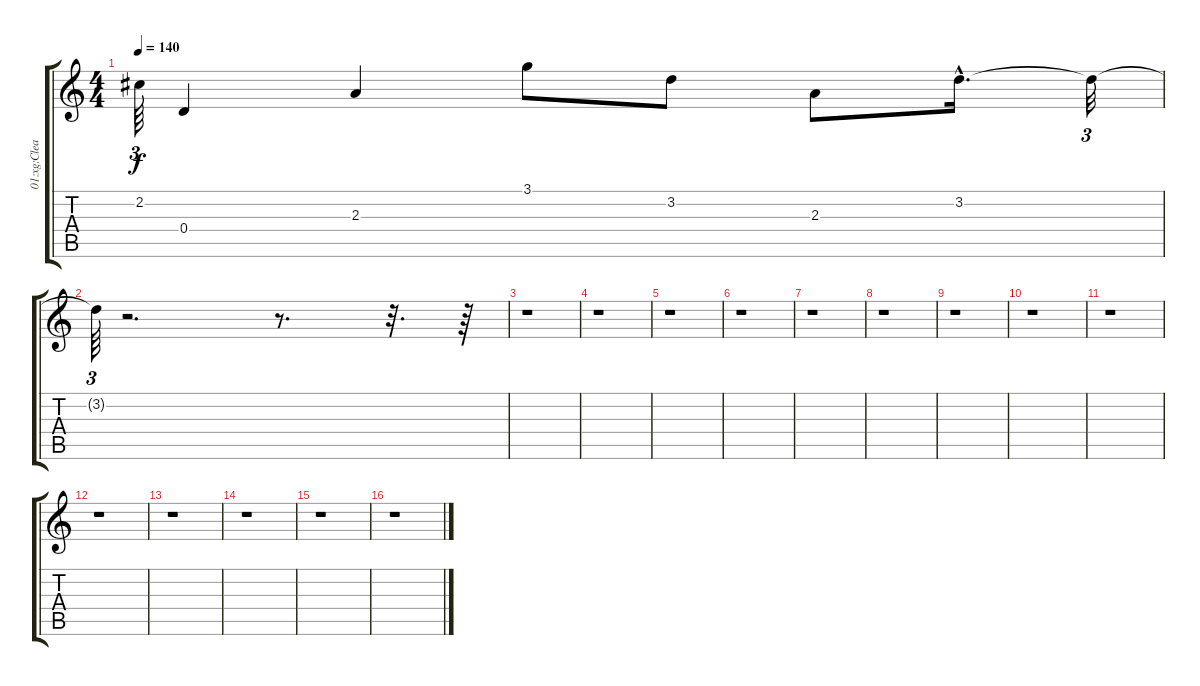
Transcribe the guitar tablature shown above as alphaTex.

\track ("01:xg:Clean Guitar" "01:xg:Clea") {instrument acousticguitarnylon}
\staff {score tabs}
\tuning (E4 B3 G3 D3 A2 E2) {hide}
\ts (4 4)
\tempo 140
\clef g2
\ks c
2.2{t}.64{tu (3 2) dy f} 0.4.4 2.3.4 3.1.8 3.2.8 2.3.8 3.2{hac}.16{d} 3.2{t}.32{tu (3 2)} |
3.2{t}.64{tu (3 2)} r.2{d} r.8{d} r.32{d} r.64 |
r.1 |
r.1 |
r.1 |
r.1 |
r.1 |
r.1 |
r.1 |
r.1 |
r.1 |
r.1 |
r.1 |
r.1 |
r.1 |
r.1
